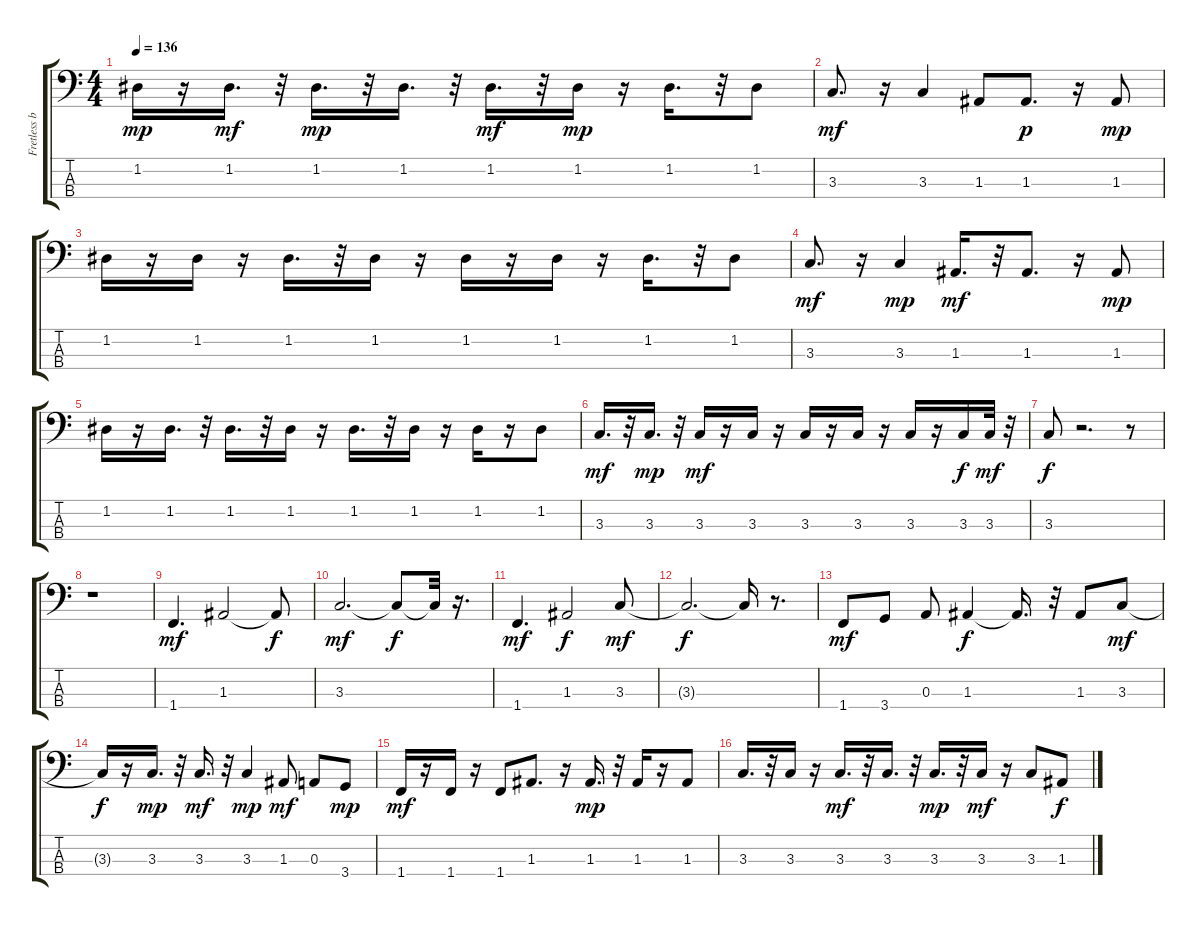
\track ("Fretless bass" "Fretless b") {instrument fretlessbass}
\staff {score tabs}
\tuning (G2 D2 A1 E1) {hide}
\ts (4 4)
\tempo 136
\clef f4
\ks c
1.2.16{dy mp} r.16 1.2.16{d dy mf} r.32 1.2.16{d dy mp} r.32 1.2.16{d} r.32 1.2.16{d dy mf} r.32 1.2.16{dy mp} r.16 1.2.16{d} r.32 1.2.8 |
3.3.8{d dy mf} r.16 3.3.4 1.3.8 1.3.8{d dy p} r.16 1.3.8{dy mp} |
1.2.16 r.16 1.2.16 r.16 1.2.16{d} r.32 1.2.16 r.16 1.2.16 r.16 1.2.16 r.16 1.2.16{d} r.32 1.2.8 |
3.3.8{d dy mf} r.16 3.3.4{dy mp} 1.3.16{d dy mf} r.32 1.3.8{d} r.16 1.3.8{dy mp} |
1.2.16 r.16 1.2.16{d} r.32 1.2.16{d} r.32 1.2.16 r.16 1.2.16{d} r.32 1.2.16 r.16 1.2.16 r.16 1.2.8 |
3.3.16{d dy mf} r.32 3.3.16{d dy mp} r.32 3.3.16{dy mf} r.16 3.3.16 r.16 3.3.16 r.16 3.3.16 r.16 3.3.16 r.16 3.3.16{dy f} 3.3.32{dy mf} r.32 |
3.3.8{dy f} r.2{d} r.8 |
r.1 |
1.4.4{d dy mf} 1.3.2 1.3{t}.8{dy f} |
3.3.2{d dy mf} 3.3{t}.8{dy f} 3.3{t}.32 r.16{d} |
1.4.4{d dy mf} 1.3.2{dy f} 3.3.8{dy mf} |
3.3{t}.2{d dy f} 3.3{t}.16 r.8{d} |
1.4.8{dy mf} 3.4.8 0.3.8 1.3.4{dy f} 1.3{t}.16{d} r.32 1.3.8 3.3.8{dy mf} |
3.3{t}.16{dy f} r.16 3.3.16{d dy mp} r.32 3.3.16{d dy mf} r.32 3.3.4{dy mp} 1.3.8{dy mf} 0.3.8 3.4.8{dy mp} |
1.4.16{dy mf} r.16 1.4.16 r.16 1.4.8 1.3.8{d} r.16 1.3.16{d dy mp} r.32 1.3.16 r.16 1.3.8 |
3.3.16{d} r.32 3.3.16 r.16 3.3.16{d dy mf} r.32 3.3.16{d} r.32 3.3.16{d dy mp} r.32 3.3.16{dy mf} r.16 3.3.8 1.3.8{dy f}
